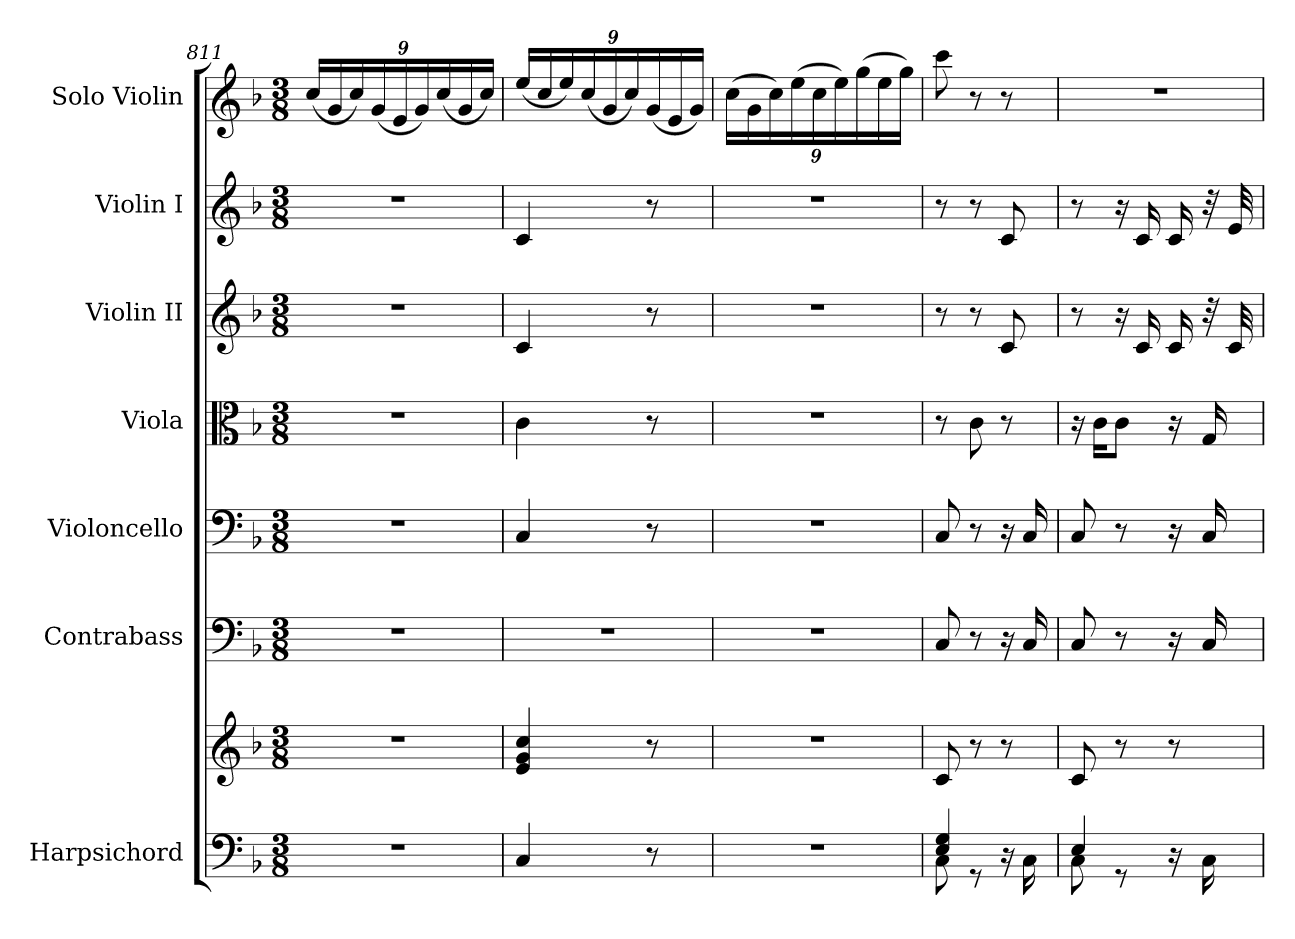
**kern	**kern	**kern	**kern	**kern	**kern	**kern	**kern
*part7	*part7	*part6	*part5	*part4	*part3	*part2	*part1
*staff8	*staff7	*staff6	*staff5	*staff4	*staff3	*staff2	*staff1
*I"Harpsichord	*	*I"Contrabass	*I"Violoncello	*I"Viola	*I"Violin II	*I"Violin I	*I"Solo Violin
*I'Hch.	*	*I'Cb.	*I'Vc.	*I'Vla.	*I'Vln. II	*I'Vln. I	*I'Vln.
*clefF4	*clefG2	*clefF4	*clefF4	*clefC3	*clefG2	*clefG2	*clefG2
*	*	*ITrd7c12	*	*	*	*	*
*k[b-]	*k[b-]	*k[b-]	*k[b-]	*k[b-]	*k[b-]	*k[b-]	*k[b-]
*M3/8	*M3/8	*M3/8	*M3/8	*M3/8	*M3/8	*M3/8	*M3/8
*	*	*	*	*	*	*	*Xbrackettup
=811	=811	=811	=811	=811	=811	=811	=811
4.r	4.r	4.r	4.r	4.r	4.r	4.r	(<24cc/LL
.	.	.	.	.	.	.	24g/
.	.	.	.	.	.	.	24cc/)
.	.	.	.	.	.	.	(<24g/
.	.	.	.	.	.	.	24e/
.	.	.	.	.	.	.	24g/)
.	.	.	.	.	.	.	(<24cc/
.	.	.	.	.	.	.	24g/
.	.	.	.	.	.	.	24cc/JJ)
=812	=812	=812	=812	=812	=812	=812	=812
4C/	4e/ 4g/ 4cc/	4.r	4C/	4c\	4c/	4c/	(<24ee/LL
.	.	.	.	.	.	.	24cc/
.	.	.	.	.	.	.	24ee/)
.	.	.	.	.	.	.	(<24cc/
.	.	.	.	.	.	.	24g/
.	.	.	.	.	.	.	24cc/)
8r	8r	.	8r	8r	8r	8r	(<24g/
.	.	.	.	.	.	.	24e/
.	.	.	.	.	.	.	24g/JJ)
=813	=813	=813	=813	=813	=813	=813	=813
4.r	4.r	4.r	4.r	4.r	4.r	4.r	(>24cc\LL
.	.	.	.	.	.	.	24g\
.	.	.	.	.	.	.	24cc\)
.	.	.	.	.	.	.	(>24ee\
.	.	.	.	.	.	.	24cc\
.	.	.	.	.	.	.	24ee\)
.	.	.	.	.	.	.	(>24gg\
.	.	.	.	.	.	.	24ee\
.	.	.	.	.	.	.	24gg\JJ)
!!LO:PB:g=z
=814	=814	=814	=814	=814	=814	=814	=814
*^	*	*	*	*	*	*	*
8C\	4E/ 4G/	8c/	8CC/	8C/	8r	8r	8r	8ccc\
8rGG	.	8r	8r	8r	8c\	8r	8r	8r
16r	8ryy	8r	16r	16r	8r	8c/	8c/	8r
16C\	.	.	16CC/	16C/	.	.	.	.
=815	=815	=815	=815	=815	=815	=815	=815	=815
8C\	4E/	8c/	8CC/	8C/	16r	8r	8r	4.r
.	.	.	.	.	16c\KL	.	.	.
8rGG	.	8r	8r	8r	8c\J	16r	16r	.
.	.	.	.	.	.	16c/	16c/	.
16r	8ryy	8r	16r	16r	16r	16c/	16c/	.
16C\	.	.	16CC/	16C/	16G/	32r	32r	.
.	.	.	.	.	.	32c/	32e/	.
*v	*v	*	*	*	*	*	*	*
=	=	=	=	=	=	=	=
*-	*-	*-	*-	*-	*-	*-	*-
